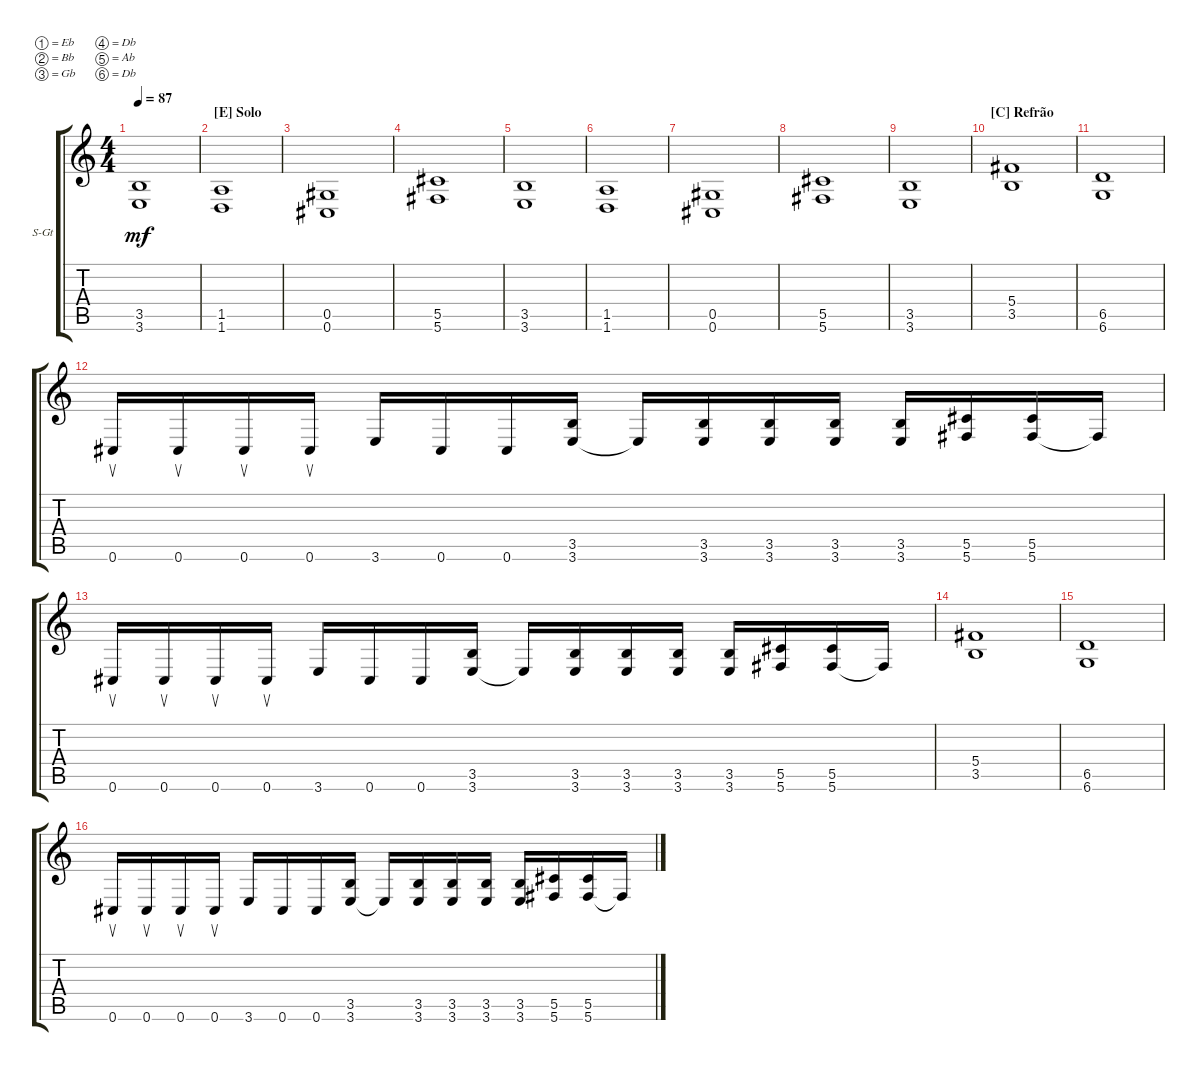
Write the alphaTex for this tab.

\defaultSystemsLayout 4
\bracketExtendMode groupsimilarinstruments
\firstSystemTrackNameOrientation horizontal
\otherSystemsTrackNameOrientation horizontal
\track ("Steel Guitar" "S-Gt") {multiBarRest instrument acousticguitarsteel}
\staff {score tabs}
\tuning (Eb4 Bb3 Gb3 Db3 Ab2 Db2)
\ts (4 4)
\tempo 87
\clef g2
\ks c
(3.6 3.5).1{dy mf} |
\section ("E" "Solo")
(1.6 1.5).1 |
(0.6 0.5).1 |
(5.6 5.5).1 |
(3.6 3.5).1 |
(1.6 1.5).1 |
(0.6 0.5).1 |
(5.6 5.5).1 |
(3.6 3.5).1 |
\section ("C" "Refrão")
(3.5 5.4).1 |
(6.6 6.5).1 |
0.6.16{su} 0.6.16{su} 0.6.16{su} 0.6.16{su} 3.6.16 0.6.16 0.6.16 (3.6 3.5).16 3.6{t}.16 (3.6 3.5).16 (3.6 3.5).16 (3.6 3.5).16 (3.6 3.5).16 (5.6 5.5).16 (5.6 5.5).16 5.6{t}.16 |
0.6.16{su} 0.6.16{su} 0.6.16{su} 0.6.16{su} 3.6.16 0.6.16 0.6.16 (3.6 3.5).16 3.6{t}.16 (3.6 3.5).16 (3.6 3.5).16 (3.6 3.5).16 (3.6 3.5).16 (5.6 5.5).16 (5.6 5.5).16 5.6{t}.16 |
(3.5 5.4).1 |
(6.6 6.5).1 |
0.6.16{su} 0.6.16{su} 0.6.16{su} 0.6.16{su} 3.6.16 0.6.16 0.6.16 (3.6 3.5).16 3.6{t}.16 (3.6 3.5).16 (3.6 3.5).16 (3.6 3.5).16 (3.6 3.5).16 (5.6 5.5).16 (5.6 5.5).16 5.6{t}.16
